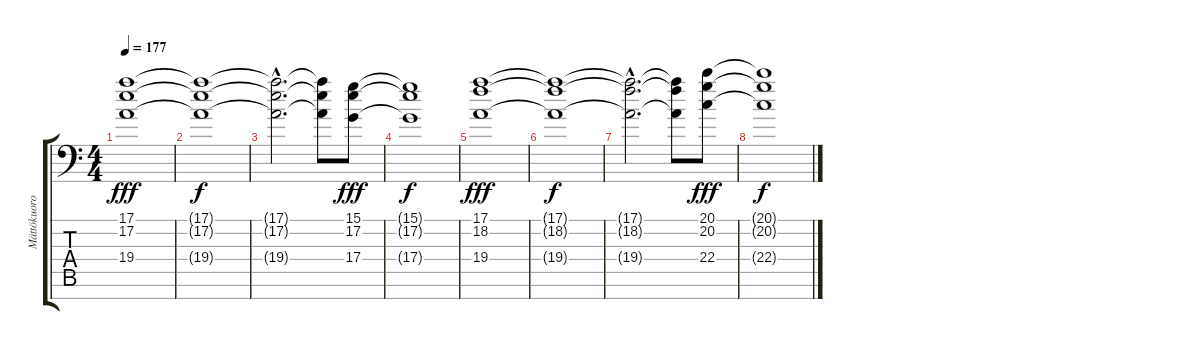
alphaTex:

\track ("Mättökuoro" "Mättökuoro") {instrument choiraahs}
\staff {score tabs}
\tuning (E4 B3 G3 D3 A2 E2 C-1) {hide}
\ts (4 4)
\tempo 177
\clef f4
\ks c
(17.1 17.2 19.4).1{dy fff} |
(17.1{t} 17.2{t} 19.4{t}).1{dy f} |
(17.1{hac t} 17.2{hac t} 19.4{hac t}).2{d} (17.1{t} 17.2{t} 19.4{t}).8 (15.1 17.2 17.4).8{dy fff} |
(15.1{t} 17.2{t} 17.4{t}).1{dy f} |
(17.1 18.2 19.4).1{dy fff} |
(17.1{t} 18.2{t} 19.4{t}).1{dy f} |
(17.1{hac t} 18.2{hac t} 19.4{hac t}).2{d} (17.1{t} 18.2{t} 19.4{t}).8 (20.1 20.2 22.4).8{dy fff} |
(20.1{t} 20.2{t} 22.4{t}).1{dy f}
